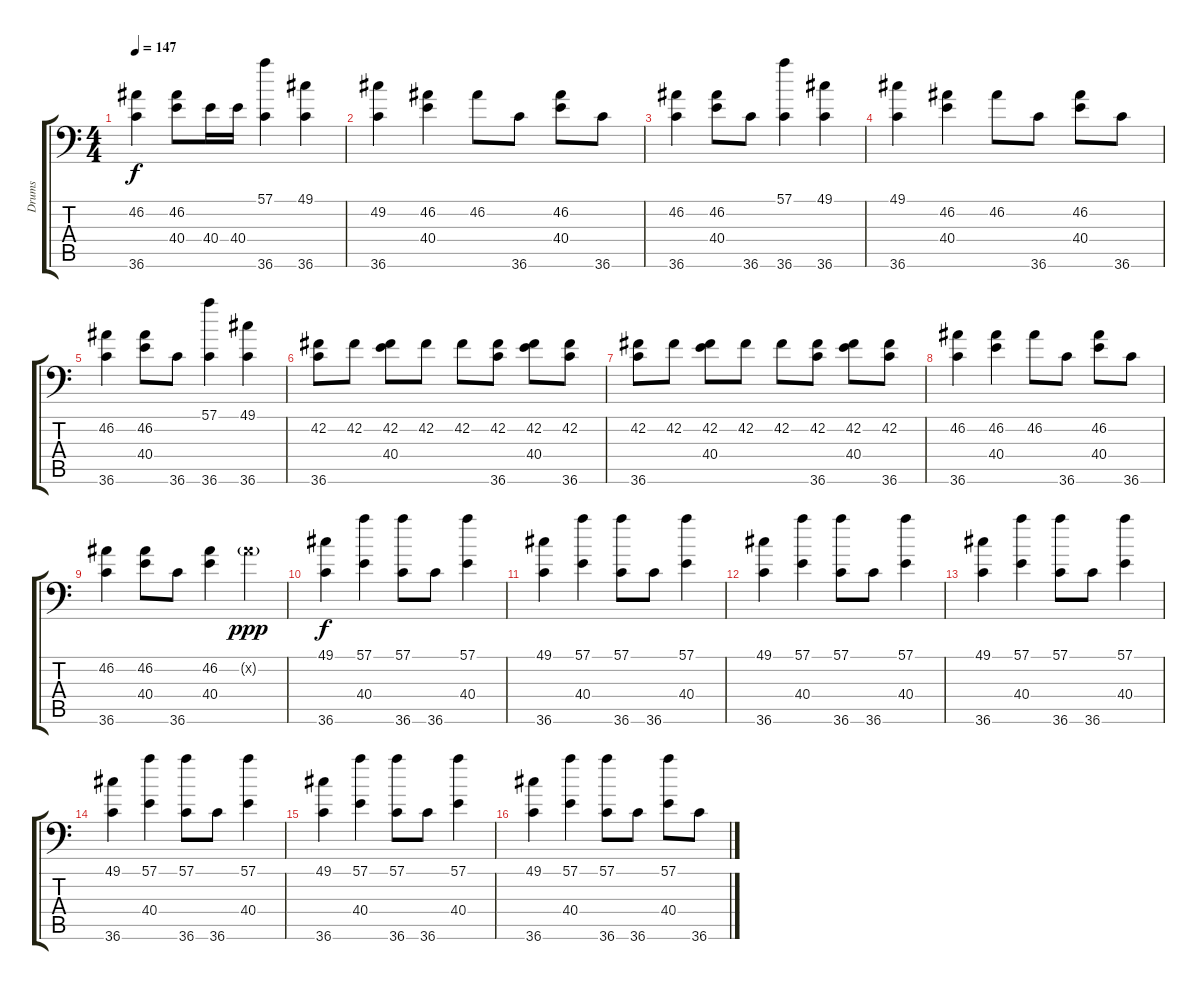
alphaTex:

\track ("Drums" "Drums") {instrument acousticgrandpiano}
\staff {score tabs}
\tuning (C-1 C-1 C-1 C-1 C-1 C-1) {hide}
\ts (4 4)
\tempo 147
\clef f4
\ks c
(46.2 36.6).4{dy f} (46.2 40.4).8 40.4.16 40.4.16 (57.1 36.6).4 (49.1 36.6).4 |
(49.2 36.6).4 (46.2 40.4).4 46.2.8 36.6.8 (46.2 40.4).8 36.6.8 |
(46.2 36.6).4 (46.2 40.4).8 36.6.8 (57.1 36.6).4 (49.1 36.6).4 |
(49.1 36.6).4 (46.2 40.4).4 46.2.8 36.6.8 (46.2 40.4).8 36.6.8 |
(46.2 36.6).4 (46.2 40.4).8 36.6.8 (57.1 36.6).4 (49.1 36.6).4 |
(42.2 36.6).8 42.2.8 (42.2 40.4).8 42.2.8 42.2.8 (42.2 36.6).8 (42.2 40.4).8 (42.2 36.6).8 |
(42.2 36.6).8 42.2.8 (42.2 40.4).8 42.2.8 42.2.8 (42.2 36.6).8 (42.2 40.4).8 (42.2 36.6).8 |
(46.2 36.6).4 (46.2 40.4).4 46.2.8 36.6.8 (46.2 40.4).8 36.6.8 |
(46.2 36.6).4 (46.2 40.4).8 36.6.8 (46.2 40.4).4 46.2{g x}.4{dy ppp} |
(49.1 36.6).4{dy f} (57.1 40.4).4 (57.1 36.6).8 36.6.8 (57.1 40.4).4 |
(49.1 36.6).4 (57.1 40.4).4 (57.1 36.6).8 36.6.8 (57.1 40.4).4 |
(49.1 36.6).4 (57.1 40.4).4 (57.1 36.6).8 36.6.8 (57.1 40.4).4 |
(49.1 36.6).4 (57.1 40.4).4 (57.1 36.6).8 36.6.8 (57.1 40.4).4 |
(49.1 36.6).4 (57.1 40.4).4 (57.1 36.6).8 36.6.8 (57.1 40.4).4 |
(49.1 36.6).4 (57.1 40.4).4 (57.1 36.6).8 36.6.8 (57.1 40.4).4 |
(49.1 36.6).4 (57.1 40.4).4 (57.1 36.6).8 36.6.8 (57.1 40.4).8 36.6.8
